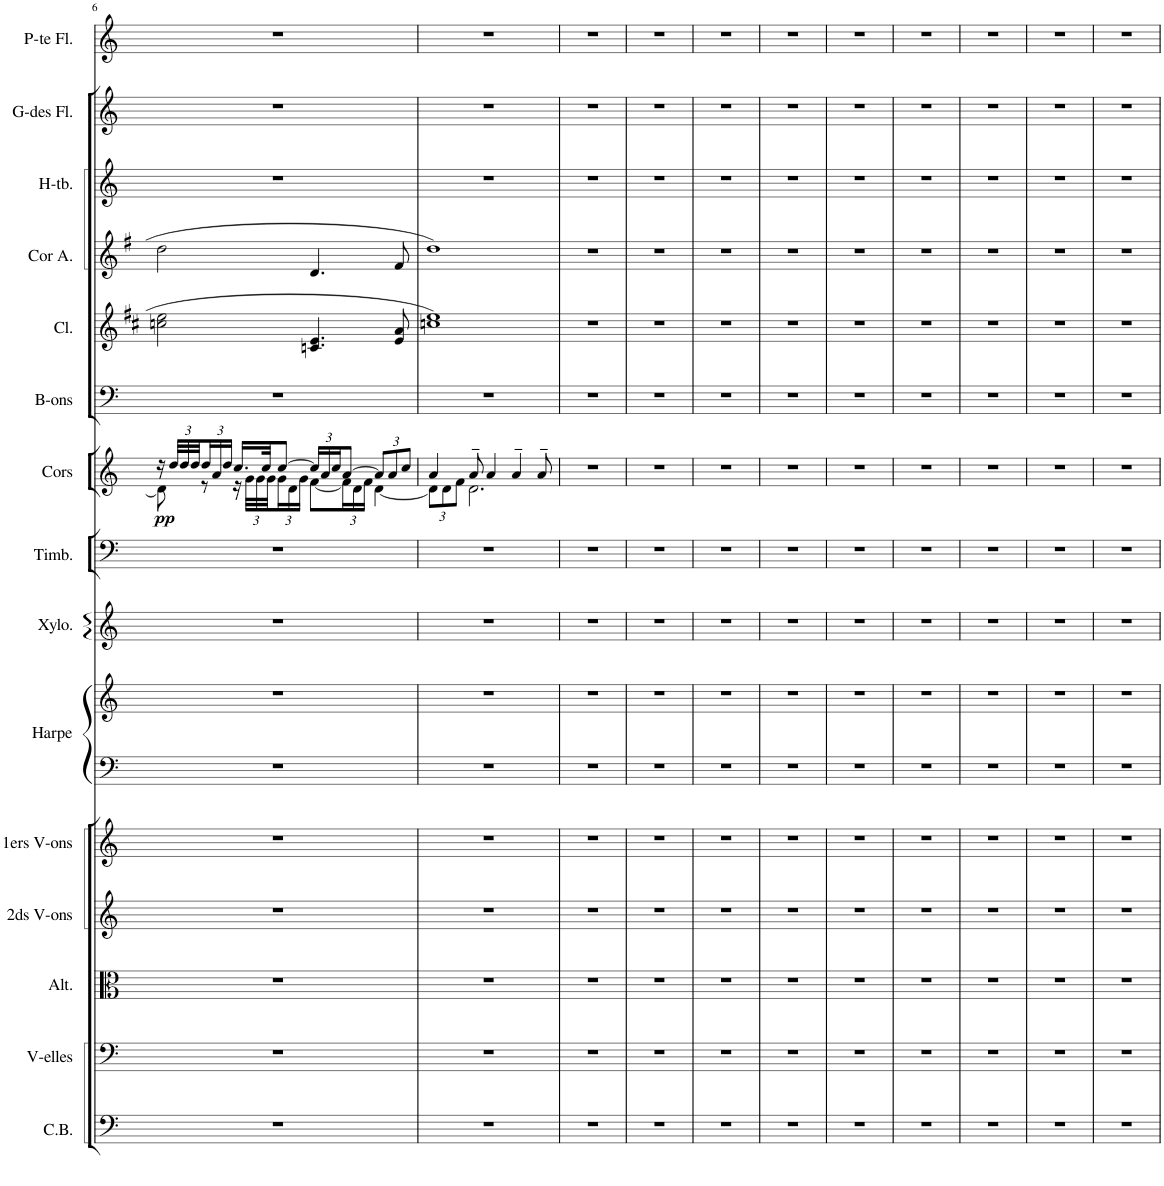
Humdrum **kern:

**kern	**kern	**kern	**kern	**kern	**kern	**kern	**kern	**kern	**kern	**dynam	**kern	**kern	**kern	**kern	**kern	**kern
*part15	*part14	*part13	*part12	*part11	*part10	*part10	*part9	*part8	*part7	*part7	*part6	*part5	*part4	*part3	*part2	*part1
*staff16	*staff15	*staff14	*staff13	*staff12	*staff11	*staff10	*staff9	*staff8	*staff7	*staff7	*staff6	*staff5	*staff4	*staff3	*staff2	*staff1
*I"Contrebasses	*I"Violoncelles	*I"Altos	*I"2ds Violons	*I"1er Violons	*I"Harpe	*	*I"Xylophone	*I"2 Timbales	*I"2 Cors en Fa Chromatiques	*	*I"2 Bassons	*I"2 Clarinettes en Sib	*I"1 Cor anglais	*I"1 Hautbois	*I"2 Grandes Flûtes	*I"Petite Flûte
*I'C.B.	*I'V-elles	*I'Alt.	*I'2ds V-ons	*	*I'Harpe	*	*I'Xylo.	*I'Timb.	*I'Cors	*	*I'B-ons	*I'Cl.	*I'Cor A.	*I'H-tb.	*I'G-des Fl.	*I'P-te Fl.
!!LO:PB:g=z
*clefF4	*clefF4	*clefC3	*clefG2	*clefG2	*clefF4	*clefG2	*clefG2	*clefF4	*clefG2	*	*clefF4	*clefG2	*clefG2	*clefG2	*clefG2	*clefG2
*Trd7c12	*	*	*	*	*	*	*Trd-7c-12	*	*Trd4c7	*	*	*Trd1c2	*Trd4c7	*	*	*Trd-7c-12
*k[]	*k[]	*k[]	*k[]	*k[]	*k[]	*k[]	*k[]	*k[]	*k[f#]	*	*k[]	*k[f#c#]	*k[f#]	*k[]	*k[]	*k[]
*M4/4	*M4/4	*M4/4	*M4/4	*M4/4	*M4/4	*M4/4	*M4/4	*M4/4	*M4/4	*	*M4/4	*M4/4	*M4/4	*M4/4	*M4/4	*M4/4
=6	=6	=6	=6	=6	=6	=6	=6	=6	=6	=6	=6	=6	=6	=6	=6	=6
*	*	*	*	*	*	*	*	*	*^	*	*	*	*	*	*	*
!	!	!	!	!	!	!	!	!	!	!	!LO:DY:b	!	!	!	!	!	!
1r	1r	1r	1r	1r	1r	1r	1r	1r	16r	8d\]	pp	1r	2ccn\ 2ee\	2dd\	1r	1r	1r
*	*	*	*	*	*	*	*	*	*Xbrackettup	*	*	*	*	*	*	*	*
.	.	.	.	.	.	.	.	.	48dd/LLL	.	.	.	.	.	.	.	.
.	.	.	.	.	.	.	.	.	48dd/	.	.	.	.	.	.	.	.
.	.	.	.	.	.	.	.	.	48dd/JJ	.	.	.	.	.	.	.	.
.	.	.	.	.	.	.	.	.	24dd/L	8r	.	.	.	.	.	.	.
.	.	.	.	.	.	.	.	.	24a/	.	.	.	.	.	.	.	.
.	.	.	.	.	.	.	.	.	24dd/JJ	.	.	.	.	.	.	.	.
.	.	.	.	.	.	.	.	.	16.cc/LL	16r	.	.	.	.	.	.	.
.	.	.	.	.	.	.	.	.	.	48g\LLL	.	.	.	.	.	.	.
.	.	.	.	.	.	.	.	.	.	48g\	.	.	.	.	.	.	.
.	.	.	.	.	.	.	.	.	32cc/JK	.	.	.	.	.	.	.	.
.	.	.	.	.	.	.	.	.	.	48g\JJ	.	.	.	.	.	.	.
.	.	.	.	.	.	.	.	.	[8cc/J	24g\L	.	.	.	.	.	.	.
.	.	.	.	.	.	.	.	.	.	24d\	.	.	.	.	.	.	.
.	.	.	.	.	.	.	.	.	.	24g\JJ	.	.	.	.	.	.	.
.	.	.	.	.	.	.	.	.	24cc/LL]	[8f#\L	.	.	4.cn/ 4.e/	4.d/	.	.	.
.	.	.	.	.	.	.	.	.	24a/	.	.	.	.	.	.	.	.
.	.	.	.	.	.	.	.	.	24cc/J	.	.	.	.	.	.	.	.
.	.	.	.	.	.	.	.	.	[8a/J	24f#\L]	.	.	.	.	.	.	.
.	.	.	.	.	.	.	.	.	.	24d\	.	.	.	.	.	.	.
.	.	.	.	.	.	.	.	.	.	24f#\JJ	.	.	.	.	.	.	.
.	.	.	.	.	.	.	.	.	12a/L]	[4d\	.	.	.	.	.	.	.
.	.	.	.	.	.	.	.	.	12a/	.	.	.	.	.	.	.	.
.	.	.	.	.	.	.	.	.	.	.	.	.	8e/ 8a/	8f#/	.	.	.
.	.	.	.	.	.	.	.	.	12cc/J	.	.	.	.	.	.	.	.
=7	=7	=7	=7	=7	=7	=7	=7	=7	=7	=7	=7	=7	=7	=7	=7	=7	=7
1r	1r	1r	1r	1r	1r	1r	1r	1r	4a/	12d\L]	.	1r	1ccn 1ee	1dd	1r	1r	1r
.	.	.	.	.	.	.	.	.	.	12d\	.	.	.	.	.	.	.
.	.	.	.	.	.	.	.	.	.	12f#\J	.	.	.	.	.	.	.
.	.	.	.	.	.	.	.	.	8a~/	2.d\	.	.	.	.	.	.	.
.	.	.	.	.	.	.	.	.	4a/	.	.	.	.	.	.	.	.
.	.	.	.	.	.	.	.	.	4a~/	.	.	.	.	.	.	.	.
.	.	.	.	.	.	.	.	.	8a~/	.	.	.	.	.	.	.	.
*	*	*	*	*	*	*	*	*	*v	*v	*	*	*	*	*	*	*
=8	=8	=8	=8	=8	=8	=8	=8	=8	=8	=8	=8	=8	=8	=8	=8	=8
1r	1r	1r	1r	1r	1r	1r	1r	1r	1r	.	1r	1r	1r	1r	1r	1r
=9	=9	=9	=9	=9	=9	=9	=9	=9	=9	=9	=9	=9	=9	=9	=9	=9
1r	1r	1r	1r	1r	1r	1r	1r	1r	1r	.	1r	1r	1r	1r	1r	1r
=10	=10	=10	=10	=10	=10	=10	=10	=10	=10	=10	=10	=10	=10	=10	=10	=10
1r	1r	1r	1r	1r	1r	1r	1r	1r	1r	.	1r	1r	1r	1r	1r	1r
=11	=11	=11	=11	=11	=11	=11	=11	=11	=11	=11	=11	=11	=11	=11	=11	=11
1r	1r	1r	1r	1r	1r	1r	1r	1r	1r	.	1r	1r	1r	1r	1r	1r
=12	=12	=12	=12	=12	=12	=12	=12	=12	=12	=12	=12	=12	=12	=12	=12	=12
1r	1r	1r	1r	1r	1r	1r	1r	1r	1r	.	1r	1r	1r	1r	1r	1r
=13	=13	=13	=13	=13	=13	=13	=13	=13	=13	=13	=13	=13	=13	=13	=13	=13
1r	1r	1r	1r	1r	1r	1r	1r	1r	1r	.	1r	1r	1r	1r	1r	1r
=14	=14	=14	=14	=14	=14	=14	=14	=14	=14	=14	=14	=14	=14	=14	=14	=14
1r	1r	1r	1r	1r	1r	1r	1r	1r	1r	.	1r	1r	1r	1r	1r	1r
=15	=15	=15	=15	=15	=15	=15	=15	=15	=15	=15	=15	=15	=15	=15	=15	=15
1r	1r	1r	1r	1r	1r	1r	1r	1r	1r	.	1r	1r	1r	1r	1r	1r
=16	=16	=16	=16	=16	=16	=16	=16	=16	=16	=16	=16	=16	=16	=16	=16	=16
1r	1r	1r	1r	1r	1r	1r	1r	1r	1r	.	1r	1r	1r	1r	1r	1r
=	=	=	=	=	=	=	=	=	=	=	=	=	=	=	=	=
*-	*-	*-	*-	*-	*-	*-	*-	*-	*-	*-	*-	*-	*-	*-	*-	*-
